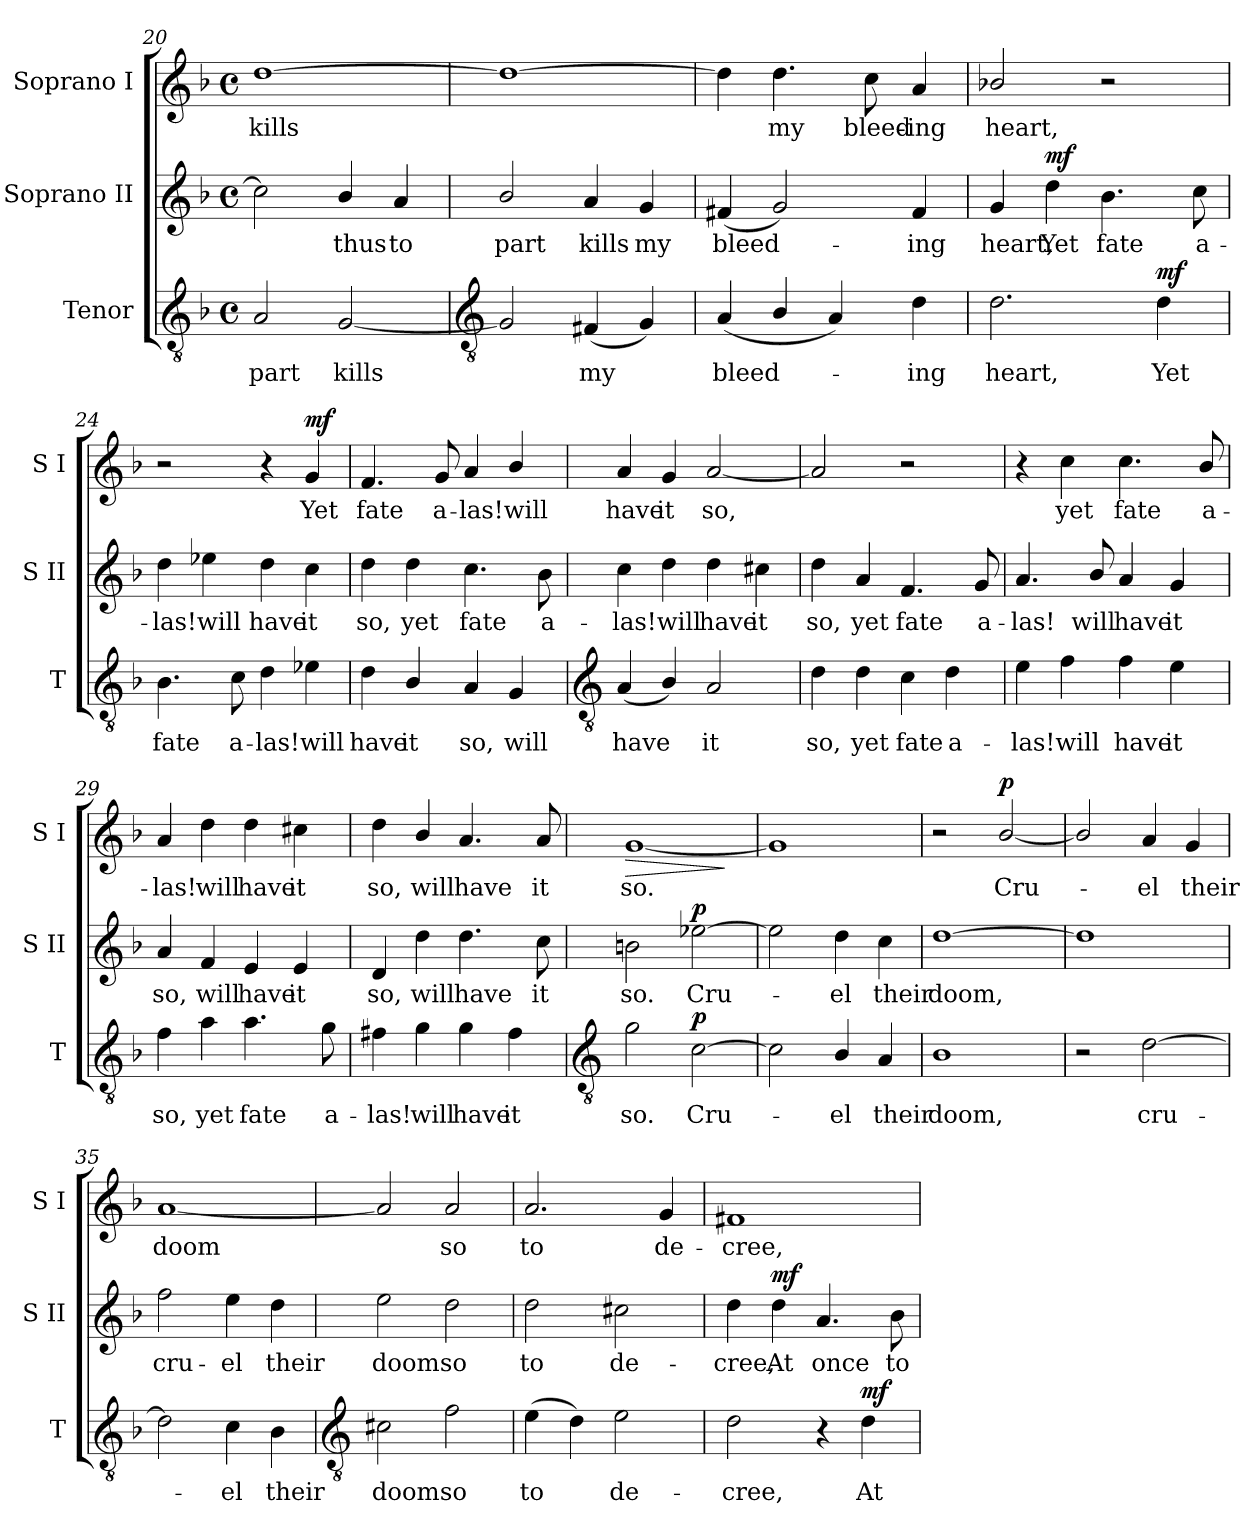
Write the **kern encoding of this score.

**kern	**text	**dynam	**kern	**text	**dynam	**kern	**text	**dynam
*part3	*part3	*part3	*part2	*part2	*part2	*part1	*part1	*part1
*staff3	*staff3	*staff3	*staff2	*staff2	*staff2	*staff1	*staff1	*staff1
*I"Tenor	*	*	*I"Soprano II	*	*	*I"Soprano I	*	*
*I'T	*	*	*I'S II	*	*	*I'S I	*	*
*clefGv2	*	*	*clefG2	*	*	*clefG2	*	*
*k[b-]	*	*	*k[b-]	*	*	*k[b-]	*	*
*F:	*	*	*F:	*	*	*F:	*	*
*M4/4	*	*	*M4/4	*	*	*M4/4	*	*
*met(c)	*	*	*met(c)	*	*	*met(c)	*	*
=20	=20	=20	=20	=20	=20	=20	=20	=20
!	!LO:LY:b	!	!	!	!	!	!LO:LY:b	!
2A/	part	.	2cc]	.	.	[1dd	kills	.
!	!LO:LY:b	!	!	!LO:LY:b	!	!	!	!
[2G	kills	.	4b-/	thus	.	.	.	.
!	!	!	!	!LO:LY:b	!	!	!	!
.	.	.	4a	to	.	.	.	.
!!LO:LB:g=z
=21	=21	=21	=21	=21	=21	=21	=21	=21
*clefGv2	*	*	*	*	*	*	*	*
!	!	!	!	!LO:LY:b	!	!	!	!
2G]	.	.	2b-/	part	.	1dd_	.	.
!	!LO:LY:b	!	!	!LO:LY:b	!	!	!	!
(<4F#X	my	.	4a	kills	.	.	.	.
!	!	!	!	!LO:LY:b	!	!	!	!
4G)	.	.	4g	my	.	.	.	.
=22	=22	=22	=22	=22	=22	=22	=22	=22
!	!LO:LY:b	!	!	!LO:LY:b	!	!	!	!
(<4A	bleed-	.	(<4f#X	bleed-	.	4dd]	.	.
!	!	!	!	!	!	!	!LO:LY:b	!
4B-/	.	.	2g)	.	.	4.dd	my	.
4A)	.	.	.	.	.	.	.	.
!	!	!	!	!	!	!	!LO:LY:b	!
.	.	.	.	.	.	8cc	bleed-	.
!	!LO:LY:b	!	!	!LO:LY:b	!	!	!LO:LY:b	!
4d	ing	.	4f#	ing	.	4a	-ing	.
=23	=23	=23	=23	=23	=23	=23	=23	=23
!	!LO:LY:b	!	!	!LO:LY:b	!	!	!LO:LY:b	!
2.d	heart,	.	4g	heart,	.	2b-X/	heart,	.
!	!	!	!	!LO:LY:b	!LO:DY:b	!	!	!
.	.	.	4dd	Yet	mf	.	.	.
!	!	!	!	!LO:LY:b	!	!	!	!
.	.	.	4.b-	fate	.	2r	.	.
!	!LO:LY:b	!LO:DY:b	!	!	!	!	!	!
4d	Yet	mf	.	.	.	.	.	.
!	!	!	!	!LO:LY:b	!	!	!	!
.	.	.	8cc	a-	.	.	.	.
=24	=24	=24	=24	=24	=24	=24	=24	=24
!	!LO:LY:b	!	!	!LO:LY:b	!	!	!	!
4.B-	fate	.	4dd	-las!	.	2r	.	.
!	!	!	!	!LO:LY:b	!	!	!	!
.	.	.	4ee-X	will	.	.	.	.
!	!LO:LY:b	!	!	!	!	!	!	!
8c	a-	.	.	.	.	.	.	.
!	!LO:LY:b	!	!	!LO:LY:b	!	!	!	!
4d	-las!	.	4dd	have	.	4r	.	.
!	!LO:LY:b	!	!	!LO:LY:b	!	!	!LO:LY:b	!LO:DY:b
4e-X	will	.	4cc	it	.	4g	Yet	mf
=25	=25	=25	=25	=25	=25	=25	=25	=25
!	!LO:LY:b	!	!	!LO:LY:b	!	!	!LO:LY:b	!
4d	have	.	4dd	so,	.	4.f	fate	.
!	!LO:LY:b	!	!	!LO:LY:b	!	!	!	!
4B-/	it	.	4dd	yet	.	.	.	.
!	!	!	!	!	!	!	!LO:LY:b	!
.	.	.	.	.	.	8g	a-	.
!	!LO:LY:b	!	!	!LO:LY:b	!	!	!LO:LY:b	!
4A/	so,	.	4.cc	fate	.	4a	-las!	.
!	!LO:LY:b	!	!	!	!	!	!LO:LY:b	!
4G	will	.	.	.	.	4b-/	will	.
!	!	!	!	!LO:LY:b	!	!	!	!
.	.	.	8b-	a-	.	.	.	.
!!LO:LB:g=z
=26	=26	=26	=26	=26	=26	=26	=26	=26
*clefGv2	*	*	*	*	*	*	*	*
!	!LO:LY:b	!	!	!LO:LY:b	!	!	!LO:LY:b	!
(<4A	have	.	4cc	-las!	.	4a	have	.
!	!	!	!	!LO:LY:b	!	!	!LO:LY:b	!
4B-/)	.	.	4dd	will	.	4g	it	.
!	!LO:LY:b	!	!	!LO:LY:b	!	!	!LO:LY:b	!
2A	it	.	4dd	have	.	[2a	so,	.
!	!	!	!	!LO:LY:b	!	!	!	!
.	.	.	4cc#X	it	.	.	.	.
=27	=27	=27	=27	=27	=27	=27	=27	=27
!	!LO:LY:b	!	!	!LO:LY:b	!	!	!	!
4d	so,	.	4dd	so,	.	2a]	.	.
!	!LO:LY:b	!	!	!LO:LY:b	!	!	!	!
4d	yet	.	4a	yet	.	.	.	.
!	!LO:LY:b	!	!	!LO:LY:b	!	!	!	!
4c	fate	.	4.f	fate	.	2r	.	.
!	!LO:LY:b	!	!	!	!	!	!	!
4d	a-	.	.	.	.	.	.	.
!	!	!	!	!LO:LY:b	!	!	!	!
.	.	.	8g	a-	.	.	.	.
=28	=28	=28	=28	=28	=28	=28	=28	=28
!	!LO:LY:b	!	!	!LO:LY:b	!	!	!	!
4e	-las!	.	4.a	-las!	.	4r	.	.
!	!LO:LY:b	!	!	!	!	!	!LO:LY:b	!
4f	will	.	.	.	.	4cc	yet	.
!	!	!	!	!LO:LY:b	!	!	!	!
.	.	.	8b-/	will	.	.	.	.
!	!LO:LY:b	!	!	!LO:LY:b	!	!	!LO:LY:b	!
4f	have	.	4a	have	.	4.cc	fate	.
!	!LO:LY:b	!	!	!LO:LY:b	!	!	!	!
4e	it	.	4g	it	.	.	.	.
!	!	!	!	!	!	!	!LO:LY:b	!
.	.	.	.	.	.	8b-/	a-	.
=29	=29	=29	=29	=29	=29	=29	=29	=29
!	!LO:LY:b	!	!	!LO:LY:b	!	!	!LO:LY:b	!
4f	so,	.	4a	so,	.	4a	-las!	.
!	!LO:LY:b	!	!	!LO:LY:b	!	!	!LO:LY:b	!
4a	yet	.	4f	will	.	4dd	will	.
!	!LO:LY:b	!	!	!LO:LY:b	!	!	!LO:LY:b	!
4.a	fate	.	4e	have	.	4dd	have	.
!	!	!	!	!LO:LY:b	!	!	!LO:LY:b	!
.	.	.	4e	it	.	4cc#X	it	.
!	!LO:LY:b	!	!	!	!	!	!	!
8g	a-	.	.	.	.	.	.	.
=30	=30	=30	=30	=30	=30	=30	=30	=30
!	!LO:LY:b	!	!	!LO:LY:b	!	!	!LO:LY:b	!
4f#X	-las!	.	4d	so,	.	4dd	so,	.
!	!LO:LY:b	!	!	!LO:LY:b	!	!	!LO:LY:b	!
4g	will	.	4dd	will	.	4b-/	will	.
!	!LO:LY:b	!	!	!LO:LY:b	!	!	!LO:LY:b	!
4g	have	.	4.dd	have	.	4.a	have	.
!	!LO:LY:b	!	!	!	!	!	!	!
4f#	it	.	.	.	.	.	.	.
!	!	!	!	!LO:LY:b	!	!	!LO:LY:b	!
.	.	.	8cc	it	.	8a	it	.
!!LO:LB:g=z
=31	=31	=31	=31	=31	=31	=31	=31	=31
*clefGv2	*	*	*	*	*	*	*	*
!	!LO:LY:b	!	!	!LO:LY:b	!	!	!LO:LY:b	!LO:HP:b
2g	so.	.	2bn	so.	.	[1g	so.	>
!	!LO:LY:b	!LO:DY:b	!	!LO:LY:b	!LO:DY:b	!	!	!
[2c	Cru-	p	[2ee-X	Cru-	p	.	.	.
.	.	.	.	.	.	.	.	]
=32	=32	=32	=32	=32	=32	=32	=32	=32
2c]	.	.	2ee-]	.	.	1g]	.	.
!	!LO:LY:b	!	!	!LO:LY:b	!	!	!	!
4B-/	el	.	4dd	el	.	.	.	.
!	!LO:LY:b	!	!	!LO:LY:b	!	!	!	!
4A	their	.	4cc	their	.	.	.	.
=33	=33	=33	=33	=33	=33	=33	=33	=33
!	!LO:LY:b	!	!	!LO:LY:b	!	!	!	!
1B-	doom,	.	[1dd	doom,	.	2r	.	.
!	!	!	!	!	!	!	!LO:LY:b	!LO:DY:b
.	.	.	.	.	.	[2b-/	Cru-	p
=34	=34	=34	=34	=34	=34	=34	=34	=34
2r	.	.	1dd]	.	.	2b-/]	.	.
!	!LO:LY:b	!	!	!	!	!	!LO:LY:b	!
[2d	cru-	.	.	.	.	4a	el	.
!	!	!	!	!	!	!	!LO:LY:b	!
.	.	.	.	.	.	4g	their	.
=35	=35	=35	=35	=35	=35	=35	=35	=35
!	!	!	!	!LO:LY:b	!	!	!LO:LY:b	!
2d]	.	.	2ff	cru-	.	[1a	doom	.
!	!LO:LY:b	!	!	!LO:LY:b	!	!	!	!
4c	el	.	4ee	-el	.	.	.	.
!	!LO:LY:b	!	!	!LO:LY:b	!	!	!	!
4B-	their	.	4dd	their	.	.	.	.
!!LO:LB:g=z
=36	=36	=36	=36	=36	=36	=36	=36	=36
*clefGv2	*	*	*	*	*	*	*	*
!	!LO:LY:b	!	!	!LO:LY:b	!	!	!	!
2c#X	doom	.	2ee	doom	.	2a]	.	.
!	!LO:LY:b	!	!	!LO:LY:b	!	!	!LO:LY:b	!
2f	so	.	2dd	so	.	2a	so	.
=37	=37	=37	=37	=37	=37	=37	=37	=37
!	!LO:LY:b	!	!	!LO:LY:b	!	!	!LO:LY:b	!
(>4e	to	.	2dd	to	.	2.a	to	.
4d)	.	.	.	.	.	.	.	.
!	!LO:LY:b	!	!	!LO:LY:b	!	!	!	!
2e	de-	.	2cc#X	de-	.	.	.	.
!	!	!	!	!	!	!	!LO:LY:b	!
.	.	.	.	.	.	4g	de-	.
=38	=38	=38	=38	=38	=38	=38	=38	=38
!	!LO:LY:b	!	!	!LO:LY:b	!	!	!LO:LY:b	!
2d	-cree,	.	4dd	-cree,	.	1f#X	-cree,	.
!	!	!	!	!LO:LY:b	!LO:DY:b	!	!	!
.	.	.	4dd	At	mf	.	.	.
!	!	!	!	!LO:LY:b	!	!	!	!
4r	.	.	4.a	once	.	.	.	.
!	!LO:LY:b	!LO:DY:b	!	!	!	!	!	!
4d	At	mf	.	.	.	.	.	.
!	!	!	!	!LO:LY:b	!	!	!	!
.	.	.	8b-	to	.	.	.	.
=	=	=	=	=	=	=	=	=
*-	*-	*-	*-	*-	*-	*-	*-	*-
